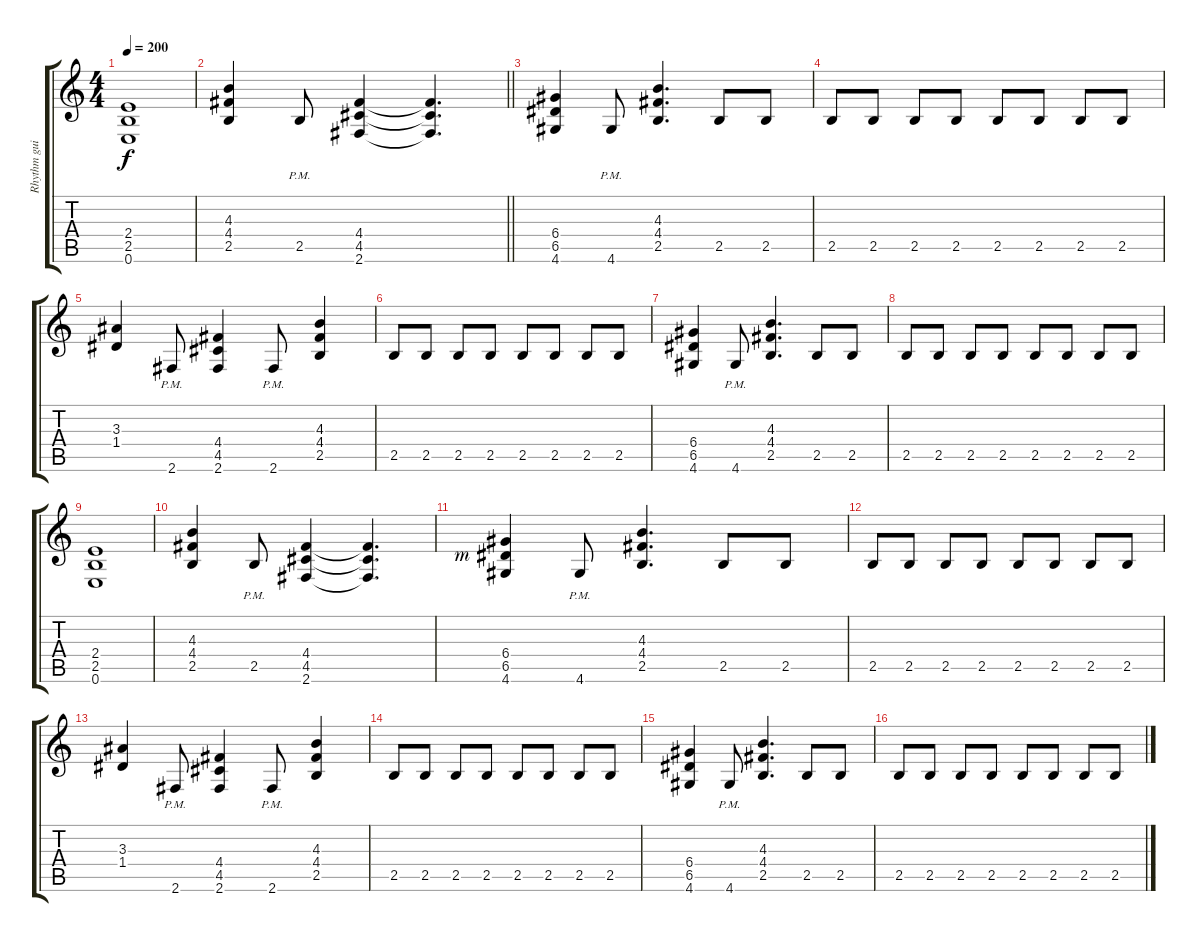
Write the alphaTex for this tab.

\track ("Rhythm guitar 1" "Rhythm gui") {instrument distortionguitar}
\staff {score tabs}
\tuning (E4 B3 G3 D3 A2 E2) {hide}
\ts (4 4)
\tempo 200
\clef g2
\ks c
(2.4 2.5 0.6).1{dy f} |
\barLineRight lightlight
(4.3 4.4 2.5).4 2.5{pm}.8 (4.4 4.5 2.6).4 (4.4{t} 4.5{t} 2.6{t}).4{d} |
(6.4 6.5 4.6).4 4.6{pm}.8 (4.3 4.4 2.5).4{d} 2.5.8 2.5.8 |
2.5.8 2.5.8 2.5.8 2.5.8 2.5.8 2.5.8 2.5.8 2.5.8 |
(3.3 1.4).4 2.6{pm}.8 (4.4 4.5 2.6).4 2.6{pm}.8 (4.3 4.4 2.5).4 |
2.5.8 2.5.8 2.5.8 2.5.8 2.5.8 2.5.8 2.5.8 2.5.8 |
(6.4 6.5 4.6).4 4.6{pm}.8 (4.3 4.4 2.5).4{d} 2.5.8 2.5.8 |
2.5.8 2.5.8 2.5.8 2.5.8 2.5.8 2.5.8 2.5.8 2.5.8 |
(2.4 2.5 0.6).1 |
(4.3 4.4 2.5).4 2.5{pm}.8 (4.4 4.5 2.6).4 (4.4{t} 4.5{t} 2.6{t}).4{d} |
(6.4 6.5{rf 3} 4.6).4 4.6{pm}.8 (4.3 4.4 2.5).4{d} 2.5.8 2.5.8 |
2.5.8 2.5.8 2.5.8 2.5.8 2.5.8 2.5.8 2.5.8 2.5.8 |
(3.3 1.4).4 2.6{pm}.8 (4.4 4.5 2.6).4 2.6{pm}.8 (4.3 4.4 2.5).4 |
2.5.8 2.5.8 2.5.8 2.5.8 2.5.8 2.5.8 2.5.8 2.5.8 |
(6.4 6.5 4.6).4 4.6{pm}.8 (4.3 4.4 2.5).4{d} 2.5.8 2.5.8 |
2.5.8 2.5.8 2.5.8 2.5.8 2.5.8 2.5.8 2.5.8 2.5.8
